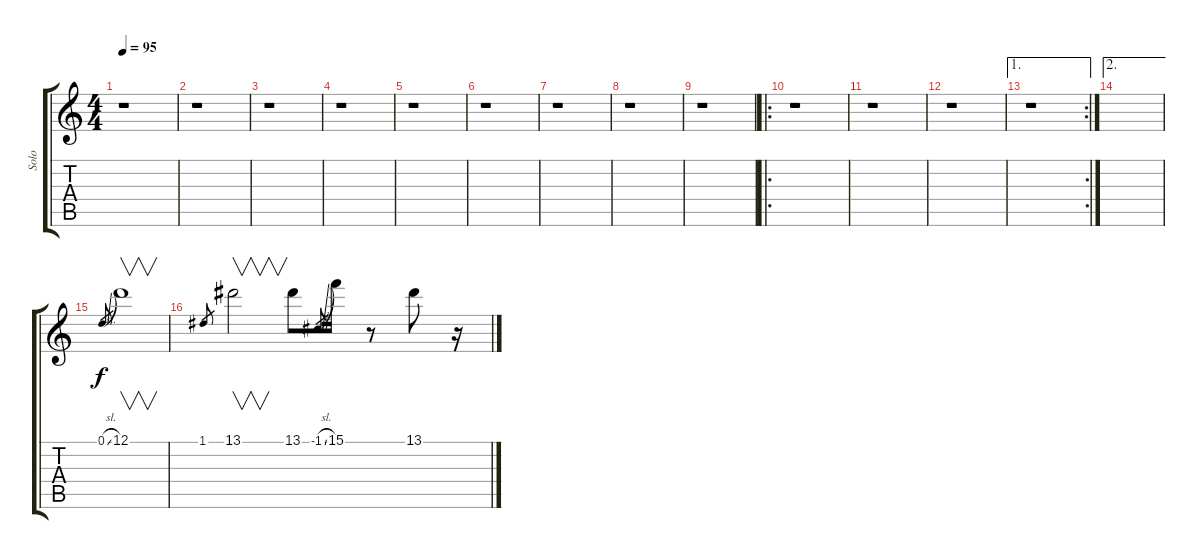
\track ("Solo" "Solo") {instrument overdrivenguitar}
\staff {score tabs}
\tuning (D4 A3 F3 C3 G2 D2) {hide}
\ts (4 4)
\tempo 95
\clef g2
\ks c
r.1{dy f} |
r.1 |
r.1 |
r.1 |
r.1 |
r.1 |
r.1 |
r.1 |
r.1 |
\ro
r.1 |
r.1 |
r.1 |
\ae 1
\rc 2
r.1 |
\ae 2
|
0.1{sl}.8{gr} 12.1.1{v} |
1.1.8{gr} 13.1.2{v} 13.1.8 -1.1{sl}.8{gr} 15.1.16 r.8 13.1.8 r.16
